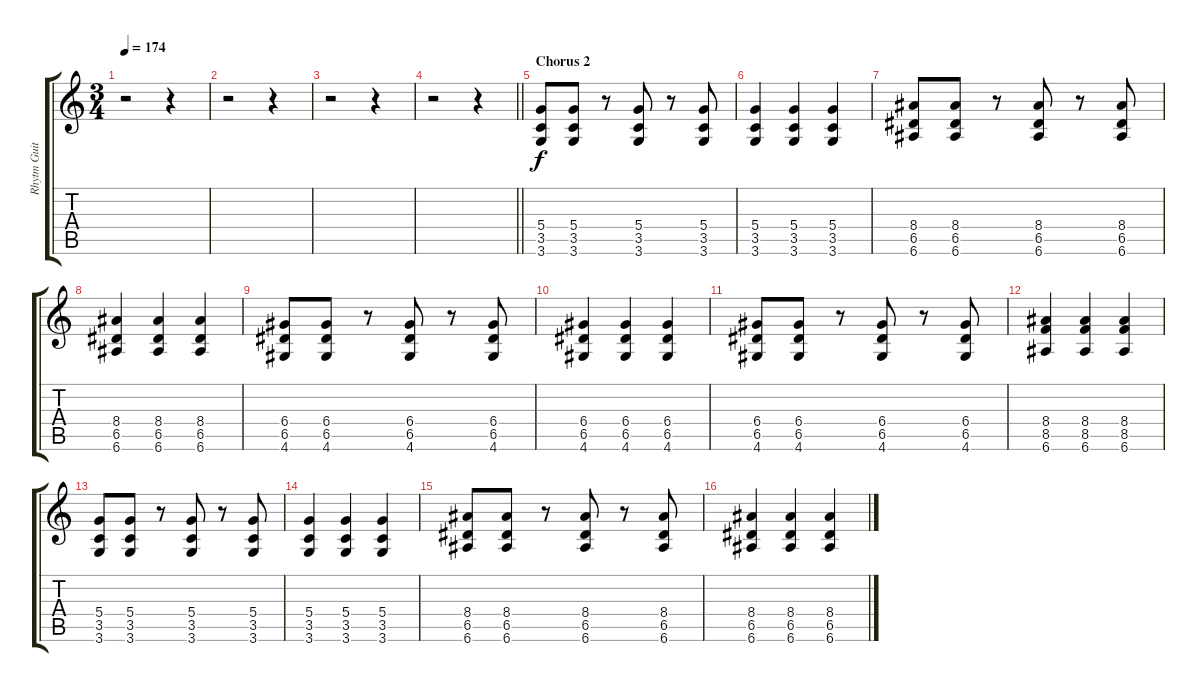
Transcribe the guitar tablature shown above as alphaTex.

\track ("Rhytm Guitar (Rudolf Schenker)" "Rhytm Guit") {instrument distortionguitar}
\staff {score tabs}
\tuning (E4 B3 G3 D3 A2 E2) {hide}
\ts (3 4)
\tempo 174
\clef g2
\ks c
r.2{dy f} r.4 |
r.2 r.4 |
r.2 r.4 |
\barLineRight lightlight
r.2 r.4 |
\section ("" "Chorus 2")
(5.4 3.5 3.6).8 (5.4 3.5 3.6).8 r.8 (5.4 3.5 3.6).8 r.8 (5.4 3.5 3.6).8 |
(5.4 3.5 3.6).4 (5.4 3.5 3.6).4 (5.4 3.5 3.6).4 |
(8.4 6.5 6.6).8 (8.4 6.5 6.6).8 r.8 (8.4 6.5 6.6).8 r.8 (8.4 6.5 6.6).8 |
(8.4 6.5 6.6).4 (8.4 6.5 6.6).4 (8.4 6.5 6.6).4 |
(6.4 6.5 4.6).8 (6.4 6.5 4.6).8 r.8 (6.4 6.5 4.6).8 r.8 (6.4 6.5 4.6).8 |
(6.4 6.5 4.6).4 (6.4 6.5 4.6).4 (6.4 6.5 4.6).4 |
(6.4 6.5 4.6).8 (6.4 6.5 4.6).8 r.8 (6.4 6.5 4.6).8 r.8 (6.4 6.5 4.6).8 |
(8.4 8.5 6.6).4 (8.4 8.5 6.6).4 (8.4 8.5 6.6).4 |
(5.4 3.5 3.6).8 (5.4 3.5 3.6).8 r.8 (5.4 3.5 3.6).8 r.8 (5.4 3.5 3.6).8 |
(5.4 3.5 3.6).4 (5.4 3.5 3.6).4 (5.4 3.5 3.6).4 |
(8.4 6.5 6.6).8 (8.4 6.5 6.6).8 r.8 (8.4 6.5 6.6).8 r.8 (8.4 6.5 6.6).8 |
(8.4 6.5 6.6).4 (8.4 6.5 6.6).4 (8.4 6.5 6.6).4
